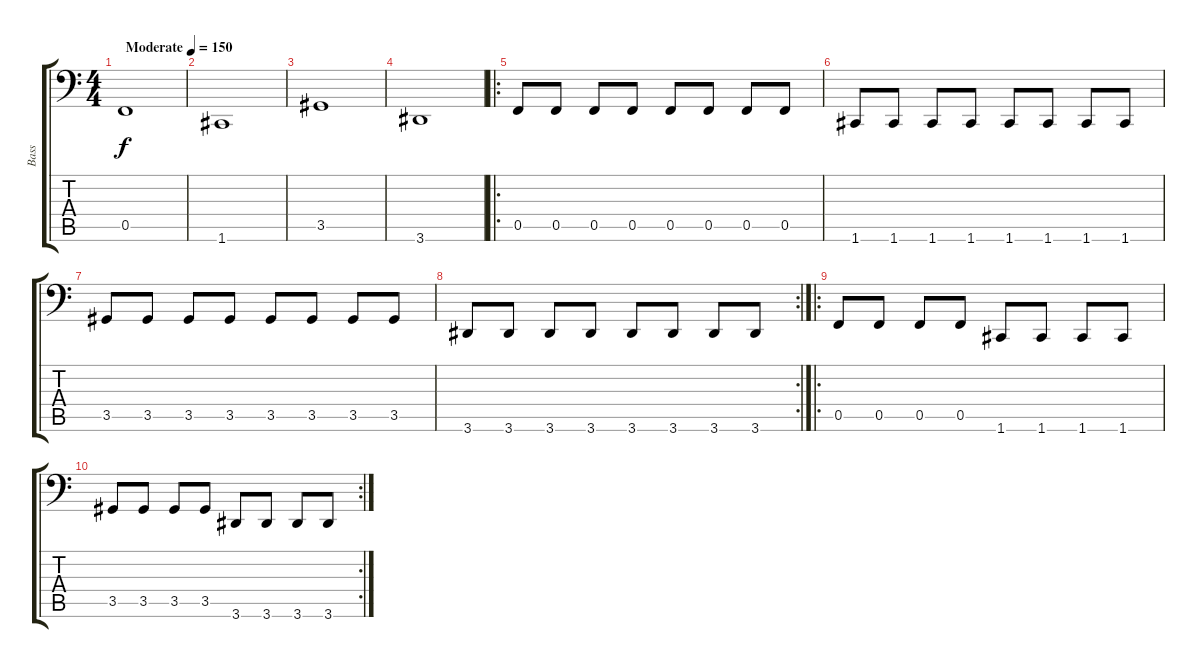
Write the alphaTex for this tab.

\track ("Bass" "Bass") {instrument electricbasspick}
\staff {score tabs}
\tuning (C3 G2 Eb2 Bb1 F1 C1) {hide}
\ts (4 4)
\tempo (150 "Moderate")
\clef f4
\ks c
0.5.1{dy f instrument electricbasspick} |
1.6.1 |
3.5.1 |
3.6.1 |
\ro
0.5.8 0.5.8 0.5.8 0.5.8 0.5.8 0.5.8 0.5.8 0.5.8 |
1.6.8 1.6.8 1.6.8 1.6.8 1.6.8 1.6.8 1.6.8 1.6.8 |
3.5.8 3.5.8 3.5.8 3.5.8 3.5.8 3.5.8 3.5.8 3.5.8 |
\rc 2
3.6.8 3.6.8 3.6.8 3.6.8 3.6.8 3.6.8 3.6.8 3.6.8 |
\ro
0.5.8 0.5.8 0.5.8 0.5.8 1.6.8 1.6.8 1.6.8 1.6.8 |
\rc 2
3.5.8 3.5.8 3.5.8 3.5.8 3.6.8 3.6.8 3.6.8 3.6.8
